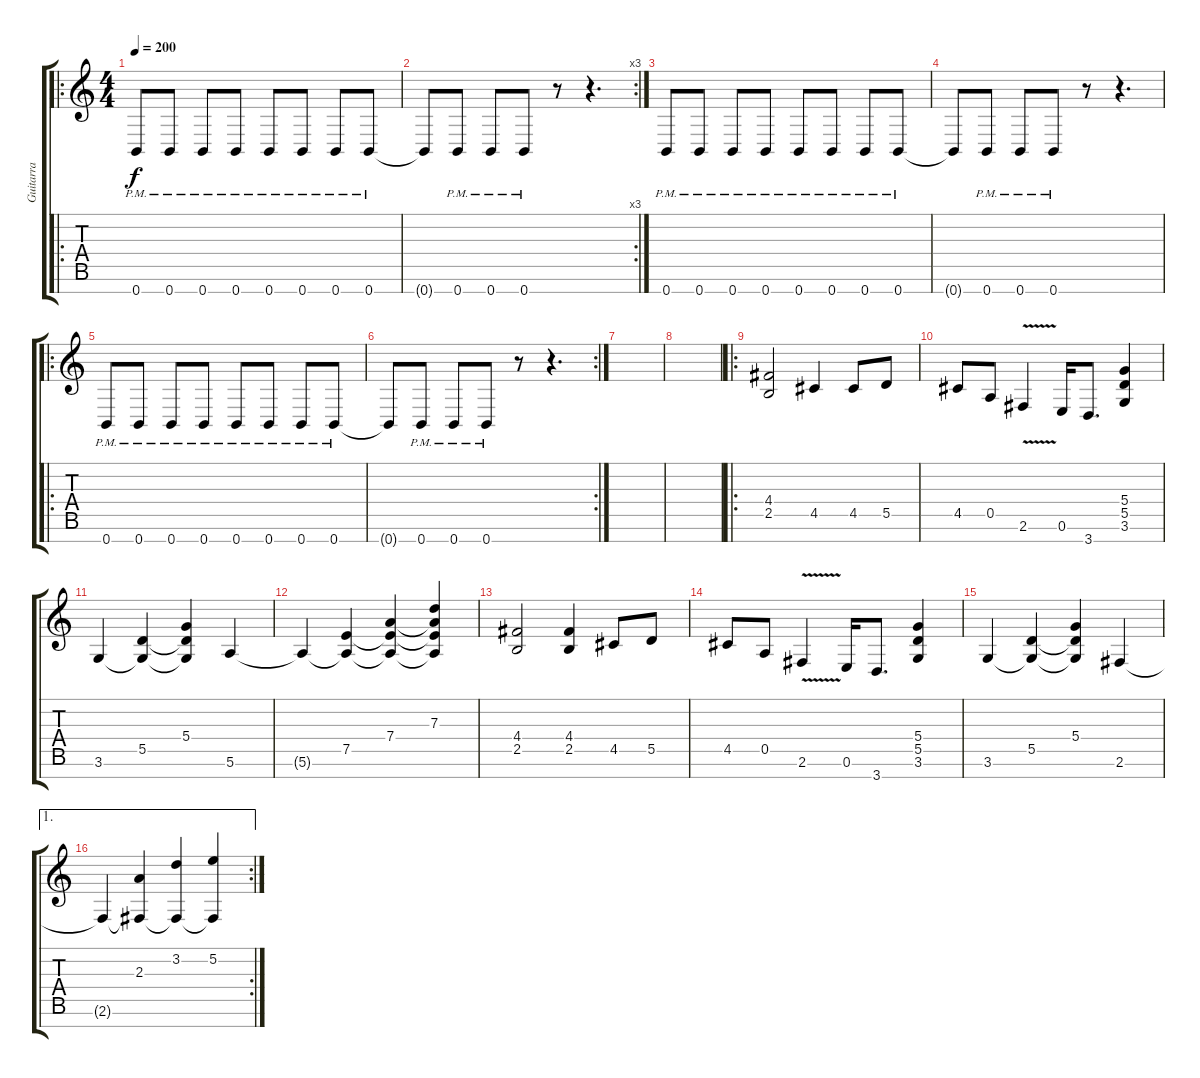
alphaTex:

\track ("Guitarra" "Guitarra") {instrument distortionguitar}
\staff {score tabs}
\tuning (E4 B3 G3 D3 A2 E2 B1) {hide}
\ro
\ts (4 4)
\tempo 200
\clef g2
\ks c
0.7{pm}.8{dy f} 0.7{pm}.8 0.7{pm}.8 0.7{pm}.8 0.7{pm}.8 0.7{pm}.8 0.7{pm}.8 0.7{pm}.8 |
\rc 3
0.7{t}.8 0.7{pm}.8 0.7{pm}.8 0.7{pm}.8 r.8 r.4{d} |
0.7{pm}.8 0.7{pm}.8 0.7{pm}.8 0.7{pm}.8 0.7{pm}.8 0.7{pm}.8 0.7{pm}.8 0.7{pm}.8 |
0.7{t}.8 0.7{pm}.8 0.7{pm}.8 0.7{pm}.8 r.8 r.4{d} |
\ro
0.7{pm}.8 0.7{pm}.8 0.7{pm}.8 0.7{pm}.8 0.7{pm}.8 0.7{pm}.8 0.7{pm}.8 0.7{pm}.8 |
\rc 2
0.7{t}.8 0.7{pm}.8 0.7{pm}.8 0.7{pm}.8 r.8 r.4{d} |
|
|
\ro
(4.4 2.5).2 4.5.4 4.5.8 5.5.8 |
4.5.8 0.5.8 2.6{v}.4 0.6.16 3.7.8{d} (5.4 5.5 3.6).4 |
3.6.4 (5.5 3.6{t}).4 (5.4 5.5{t} 3.6{t}).4 5.6.4 |
5.6{t}.4 (7.5 5.6{t}).4 (7.4 7.5{t} 5.6{t}).4 (7.3 7.4{t} 7.5{t} 5.6{t}).4 |
(4.4 2.5).2 (4.4 2.5).4 4.5.8 5.5.8 |
4.5.8 0.5.8 2.6{v}.4 0.6.16 3.7.8{d} (5.4 5.5 3.6).4 |
3.6.4 (5.5 3.6{t}).4 (5.4 5.5{t} 3.6{t}).4 2.6.4 |
\ae 1
\rc 2
2.6{t}.4 (2.3 2.6{t}).4 (3.2 2.6{t}).4 (5.2 2.6{t}).4
